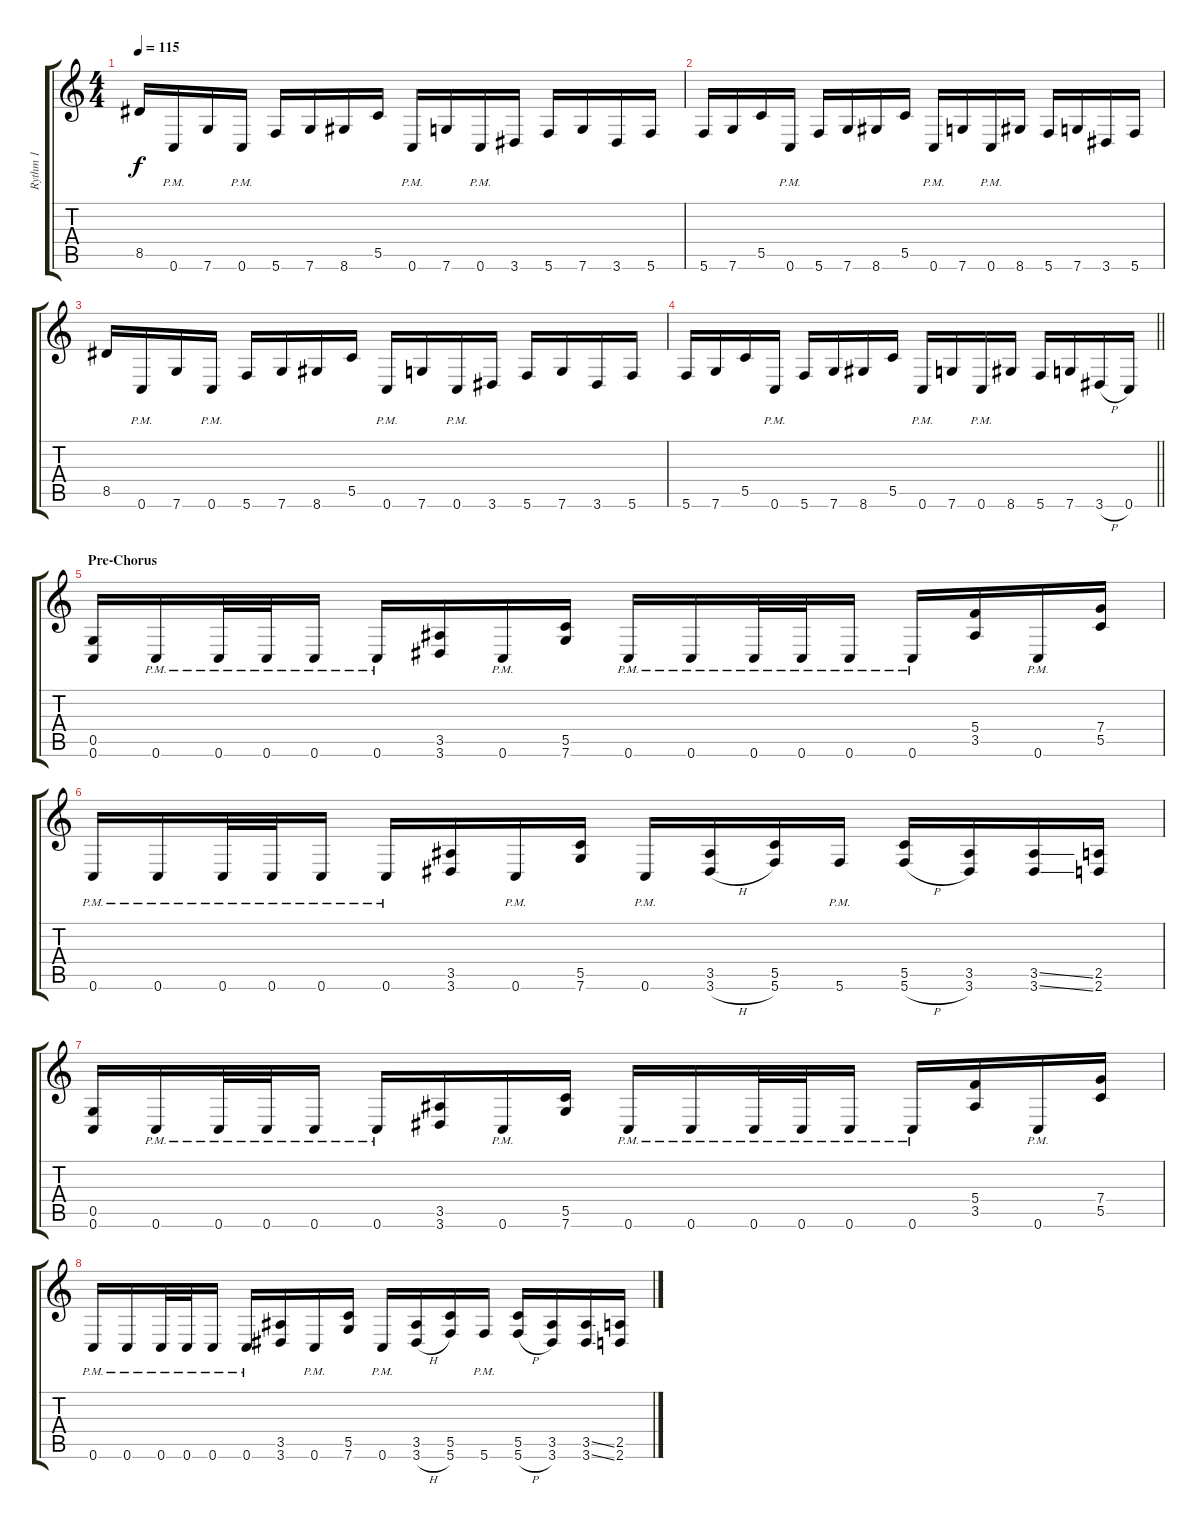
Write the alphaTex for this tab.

\track ("Rythm 1" "Rythm 1") {instrument distortionguitar}
\staff {score tabs}
\tuning (D4 A3 F3 C3 G2 C2) {hide}
\ts (4 4)
\tempo 115
\clef g2
\ks c
8.5.16{dy f} 0.6{pm}.16 7.6.16 0.6{pm}.16 5.6.16 7.6.16 8.6.16 5.5.16 0.6{pm}.16 7.6.16 0.6{pm}.16 3.6.16 5.6.16 7.6.16 3.6.16 5.6.16 |
5.6.16 7.6.16 5.5.16 0.6{pm}.16 5.6.16 7.6.16 8.6.16 5.5.16 0.6{pm}.16 7.6.16 0.6{pm}.16 8.6.16 5.6.16 7.6.16 3.6.16 5.6.16 |
8.5.16 0.6{pm}.16 7.6.16 0.6{pm}.16 5.6.16 7.6.16 8.6.16 5.5.16 0.6{pm}.16 7.6.16 0.6{pm}.16 3.6.16 5.6.16 7.6.16 3.6.16 5.6.16 |
\barLineRight lightlight
5.6.16 7.6.16 5.5.16 0.6{pm}.16 5.6.16 7.6.16 8.6.16 5.5.16 0.6{pm}.16 7.6.16 0.6{pm}.16 8.6.16 5.6.16 7.6.16 3.6{h}.16 0.6.16 |
\section ("" "Pre-Chorus")
(0.5 0.6).16 0.6{pm}.16 0.6{pm}.32 0.6{pm}.32 0.6{pm}.16 0.6{pm}.16 (3.5 3.6).16 0.6{pm}.16 (5.5 7.6).16 0.6{pm}.16 0.6{pm}.16 0.6{pm}.32 0.6{pm}.32 0.6{pm}.16 0.6{pm}.16 (5.4 3.5).16 0.6{pm}.16 (7.4 5.5).16 |
0.6{pm}.16 0.6{pm}.16 0.6{pm}.32 0.6{pm}.32 0.6{pm}.16 0.6{pm}.16 (3.5 3.6).16 0.6{pm}.16 (5.5 7.6).16 0.6{pm}.16 (3.5 3.6{h}).16 (5.5 5.6).16 5.6{pm}.16 (5.5 5.6{h}).16 (3.5 3.6).16 (3.5{ss} 3.6{ss}).16 (2.5 2.6).16 |
(0.5 0.6).16 0.6{pm}.16 0.6{pm}.32 0.6{pm}.32 0.6{pm}.16 0.6{pm}.16 (3.5 3.6).16 0.6{pm}.16 (5.5 7.6).16 0.6{pm}.16 0.6{pm}.16 0.6{pm}.32 0.6{pm}.32 0.6{pm}.16 0.6{pm}.16 (5.4 3.5).16 0.6{pm}.16 (7.4 5.5).16 |
0.6{pm}.16 0.6{pm}.16 0.6{pm}.32 0.6{pm}.32 0.6{pm}.16 0.6{pm}.16 (3.5 3.6).16 0.6{pm}.16 (5.5 7.6).16 0.6{pm}.16 (3.5 3.6{h}).16 (5.5 5.6).16 5.6{pm}.16 (5.5 5.6{h}).16 (3.5 3.6).16 (3.5{ss} 3.6{ss}).16 (2.5 2.6).16
